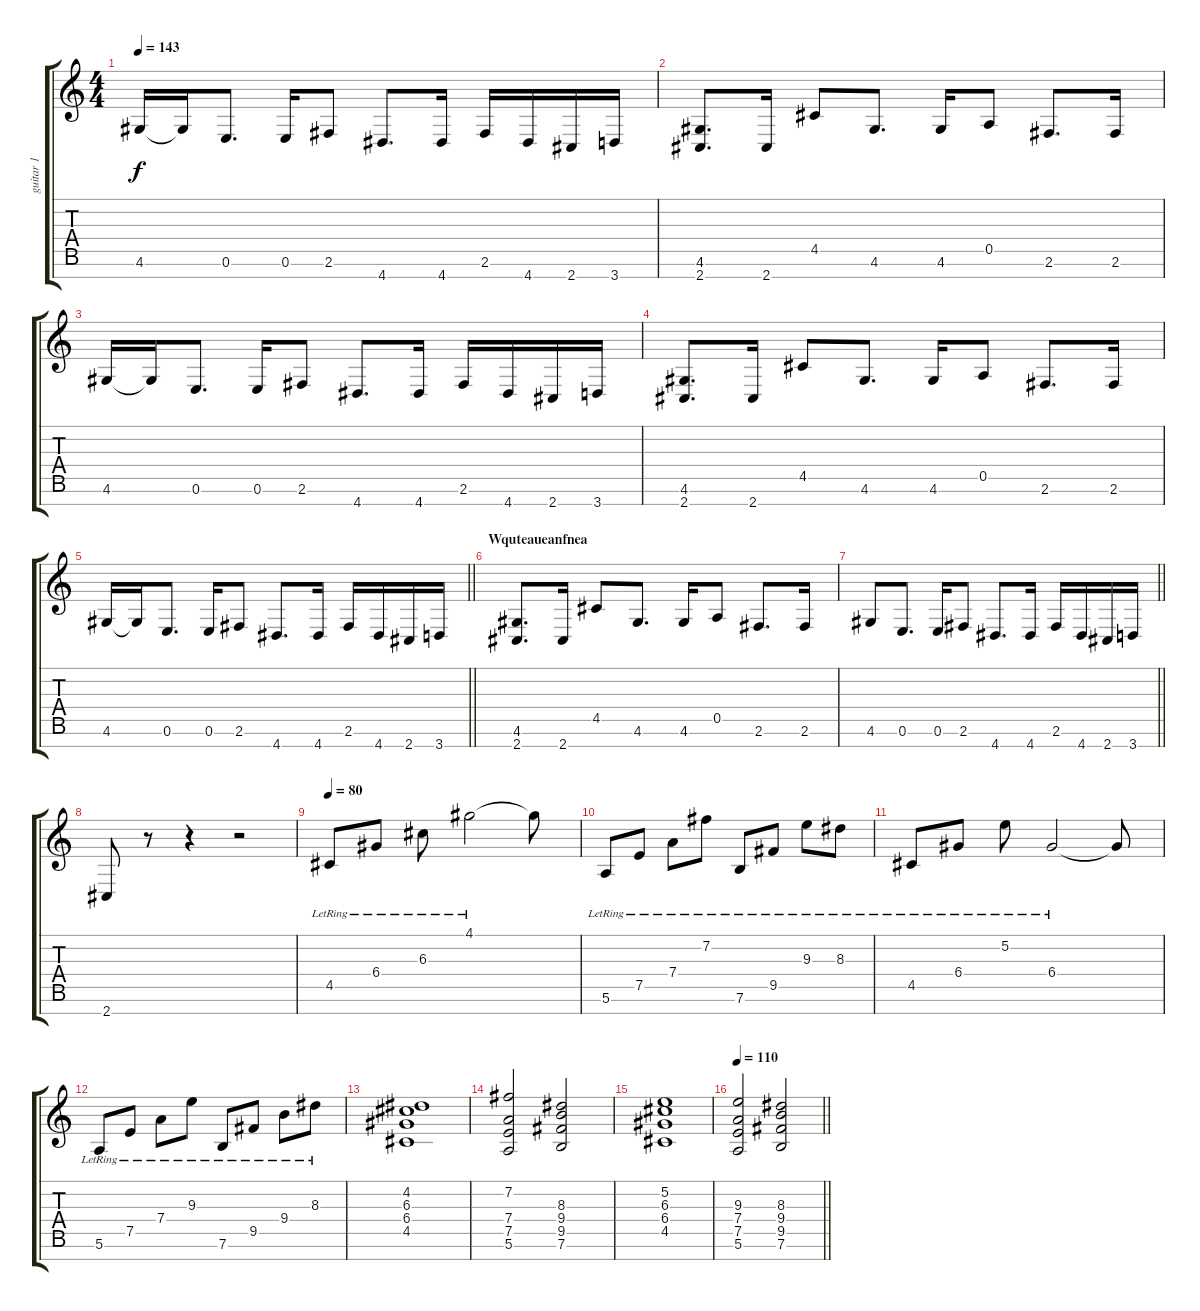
\track ("guitar 1" "guitar 1") {instrument acousticguitarsteel}
\staff {score tabs}
\tuning (E4 B3 G3 D3 A2 E2 B1) {hide}
\ts (4 4)
\tempo 143
\clef g2
\ks c
4.6.16{dy f} 4.6{t}.16 0.6.8{d} 0.6.16 2.6.8 4.7.8{d} 4.7.16 2.6.16 4.7.16 2.7.16 3.7.16 |
(4.6 2.7).8{d} 2.7.16 4.5.8 4.6.8{d} 4.6.16 0.5.8 2.6.8{d} 2.6.16 |
4.6.16 4.6{t}.16 0.6.8{d} 0.6.16 2.6.8 4.7.8{d} 4.7.16 2.6.16 4.7.16 2.7.16 3.7.16 |
(4.6 2.7).8{d} 2.7.16 4.5.8 4.6.8{d} 4.6.16 0.5.8 2.6.8{d} 2.6.16 |
\barLineRight lightlight
4.6.16 4.6{t}.16 0.6.8{d} 0.6.16 2.6.8 4.7.8{d} 4.7.16 2.6.16 4.7.16 2.7.16 3.7.16 |
\section ("" "Wquteaueanfnea")
(4.6 2.7).8{d} 2.7.16 4.5.8 4.6.8{d} 4.6.16 0.5.8 2.6.8{d} 2.6.16 |
\barLineRight lightlight
4.6.8 0.6.8{d} 0.6.16 2.6.8 4.7.8{d} 4.7.16 2.6.16 4.7.16 2.7.16 3.7.16 |
2.7.8 r.8 r.4 r.2 |
\tempo 80
4.5{lr}.8{instrument acousticguitarsteel} 6.4{lr}.8 6.3{lr}.8 4.1{lr}.2 4.1{t}.8 |
5.6{lr}.8 7.5{lr}.8 7.4{lr}.8 7.2{lr}.8 7.6{lr}.8 9.5{lr}.8 9.3{lr}.8 8.3{lr}.8 |
4.5{lr}.8 6.4{lr}.8 5.2{lr}.8 6.4{lr}.2 6.4{t}.8 |
5.6{lr}.8 7.5{lr}.8 7.4{lr}.8 9.3{lr}.8 7.6{lr}.8 9.5{lr}.8 9.4{lr}.8 8.3{lr}.8 |
(4.2 6.3 6.4 4.5).1 |
(7.2 7.4 7.5 5.6).2 (8.3 9.4 9.5 7.6).2 |
(5.2 6.3 6.4 4.5).1 |
\tempo 110
\barLineRight lightlight
(9.3 7.4 7.5 5.6).2 (8.3 9.4 9.5 7.6).2
